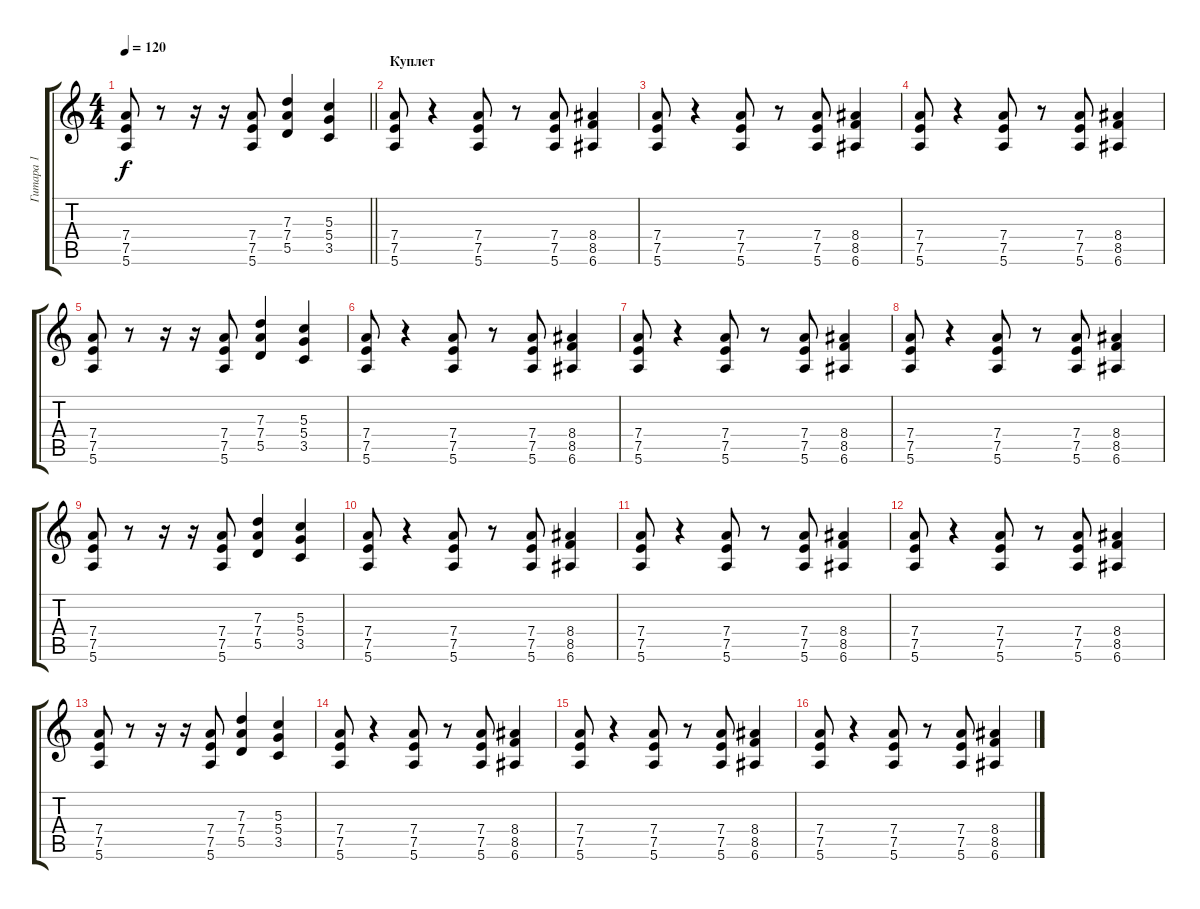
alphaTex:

\track ("Гитара 1" "Гитара 1") {instrument overdrivenguitar}
\staff {score tabs}
\tuning (E4 B3 G3 D3 A2 E2) {hide}
\ts (4 4)
\tempo 120
\clef g2
\barLineRight lightlight
\ks c
(7.4 7.5 5.6).8{dy f} r.8 r.16 r.16 (7.4 7.5 5.6).8 (7.3 7.4 5.5).4 (5.3 5.4 3.5).4 |
\section ("" "Куплет")
(7.4 7.5 5.6).8 r.4 (7.4 7.5 5.6).8 r.8 (7.4 7.5 5.6).8 (8.4 8.5 6.6).4 |
(7.4 7.5 5.6).8 r.4 (7.4 7.5 5.6).8 r.8 (7.4 7.5 5.6).8 (8.4 8.5 6.6).4 |
(7.4 7.5 5.6).8 r.4 (7.4 7.5 5.6).8 r.8 (7.4 7.5 5.6).8 (8.4 8.5 6.6).4 |
(7.4 7.5 5.6).8 r.8 r.16 r.16 (7.4 7.5 5.6).8 (7.3 7.4 5.5).4 (5.3 5.4 3.5).4 |
(7.4 7.5 5.6).8 r.4 (7.4 7.5 5.6).8 r.8 (7.4 7.5 5.6).8 (8.4 8.5 6.6).4 |
(7.4 7.5 5.6).8 r.4 (7.4 7.5 5.6).8 r.8 (7.4 7.5 5.6).8 (8.4 8.5 6.6).4 |
(7.4 7.5 5.6).8 r.4 (7.4 7.5 5.6).8 r.8 (7.4 7.5 5.6).8 (8.4 8.5 6.6).4 |
(7.4 7.5 5.6).8 r.8 r.16 r.16 (7.4 7.5 5.6).8 (7.3 7.4 5.5).4 (5.3 5.4 3.5).4 |
(7.4 7.5 5.6).8 r.4 (7.4 7.5 5.6).8 r.8 (7.4 7.5 5.6).8 (8.4 8.5 6.6).4 |
(7.4 7.5 5.6).8 r.4 (7.4 7.5 5.6).8 r.8 (7.4 7.5 5.6).8 (8.4 8.5 6.6).4 |
(7.4 7.5 5.6).8 r.4 (7.4 7.5 5.6).8 r.8 (7.4 7.5 5.6).8 (8.4 8.5 6.6).4 |
(7.4 7.5 5.6).8 r.8 r.16 r.16 (7.4 7.5 5.6).8 (7.3 7.4 5.5).4 (5.3 5.4 3.5).4 |
(7.4 7.5 5.6).8 r.4 (7.4 7.5 5.6).8 r.8 (7.4 7.5 5.6).8 (8.4 8.5 6.6).4 |
(7.4 7.5 5.6).8 r.4 (7.4 7.5 5.6).8 r.8 (7.4 7.5 5.6).8 (8.4 8.5 6.6).4 |
(7.4 7.5 5.6).8 r.4 (7.4 7.5 5.6).8 r.8 (7.4 7.5 5.6).8 (8.4 8.5 6.6).4
